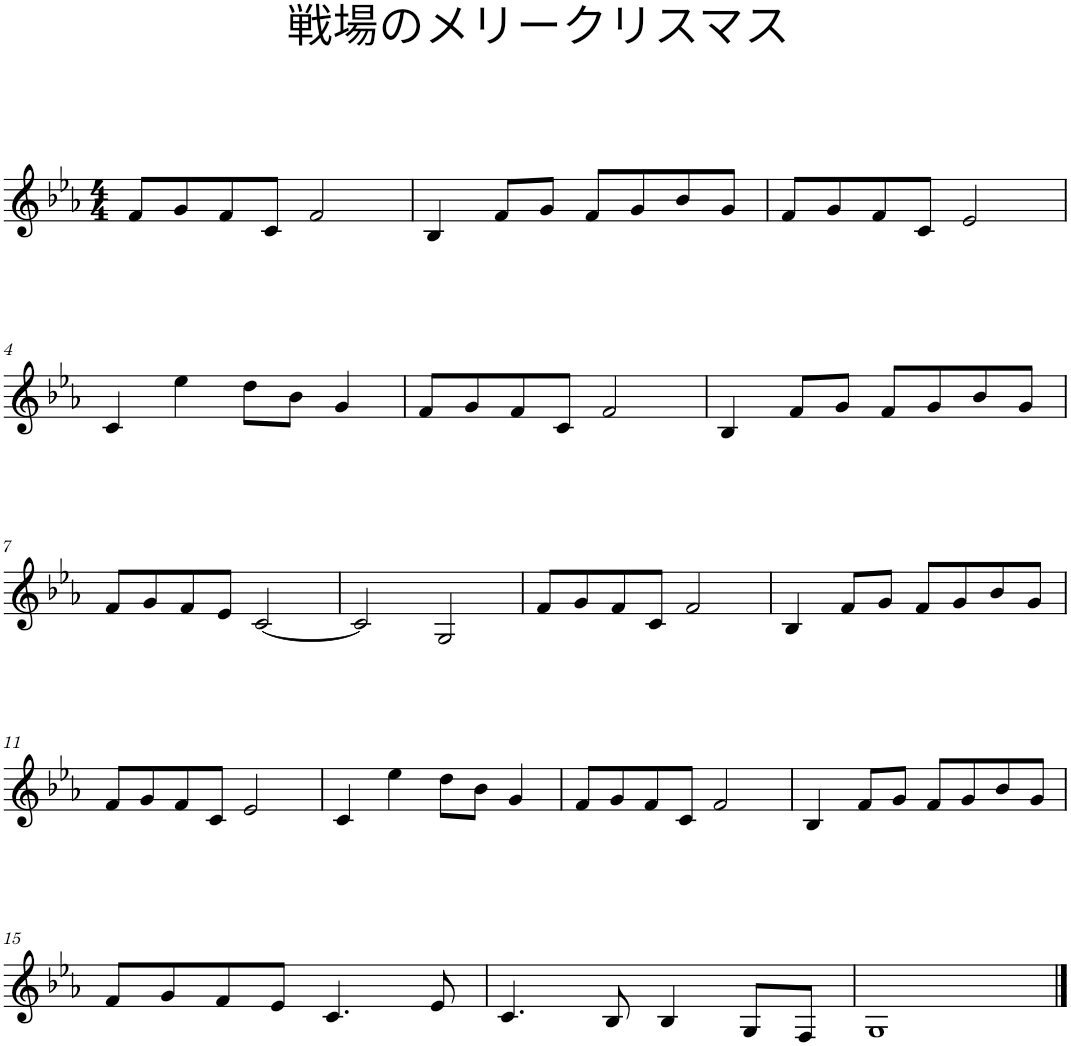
**kern
*part1
*staff1
*I"Piano
*I'Pno.
*clefG2
*k[b-e-a-]
*M4/4
=1
8f/L
8g/
8f/
8c/J
2f/
=2
4B-/
8f/L
8g/J
8f/L
8g/
8b-/
8g/J
=3
8f/L
8g/
8f/
8c/J
2e-/
!!LO:LB:g=z
=4
4c/
4ee-\
8dd\L
8b-\J
4g/
=5
8f/L
8g/
8f/
8c/J
2f/
=6
4B-/
8f/L
8g/J
8f/L
8g/
8b-/
8g/J
!!LO:LB:g=z
=7
8f/L
8g/
8f/
8e-/J
[<2c/
=8
2c/]
2G/
=9
8f/L
8g/
8f/
8c/J
2f/
=10
4B-/
8f/L
8g/J
8f/L
8g/
8b-/
8g/J
!!LO:LB:g=z
=11
8f/L
8g/
8f/
8c/J
2e-/
=12
4c/
4ee-\
8dd\L
8b-\J
4g/
=13
8f/L
8g/
8f/
8c/J
2f/
=14
4B-/
8f/L
8g/J
8f/L
8g/
8b-/
8g/J
!!LO:LB:g=z
=15
8f/L
8g/
8f/
8e-/J
4.c/
8e-/
=16
4.c/
8B-/
4B-/
8G/L
8F/J
=17
1G
==
*-
